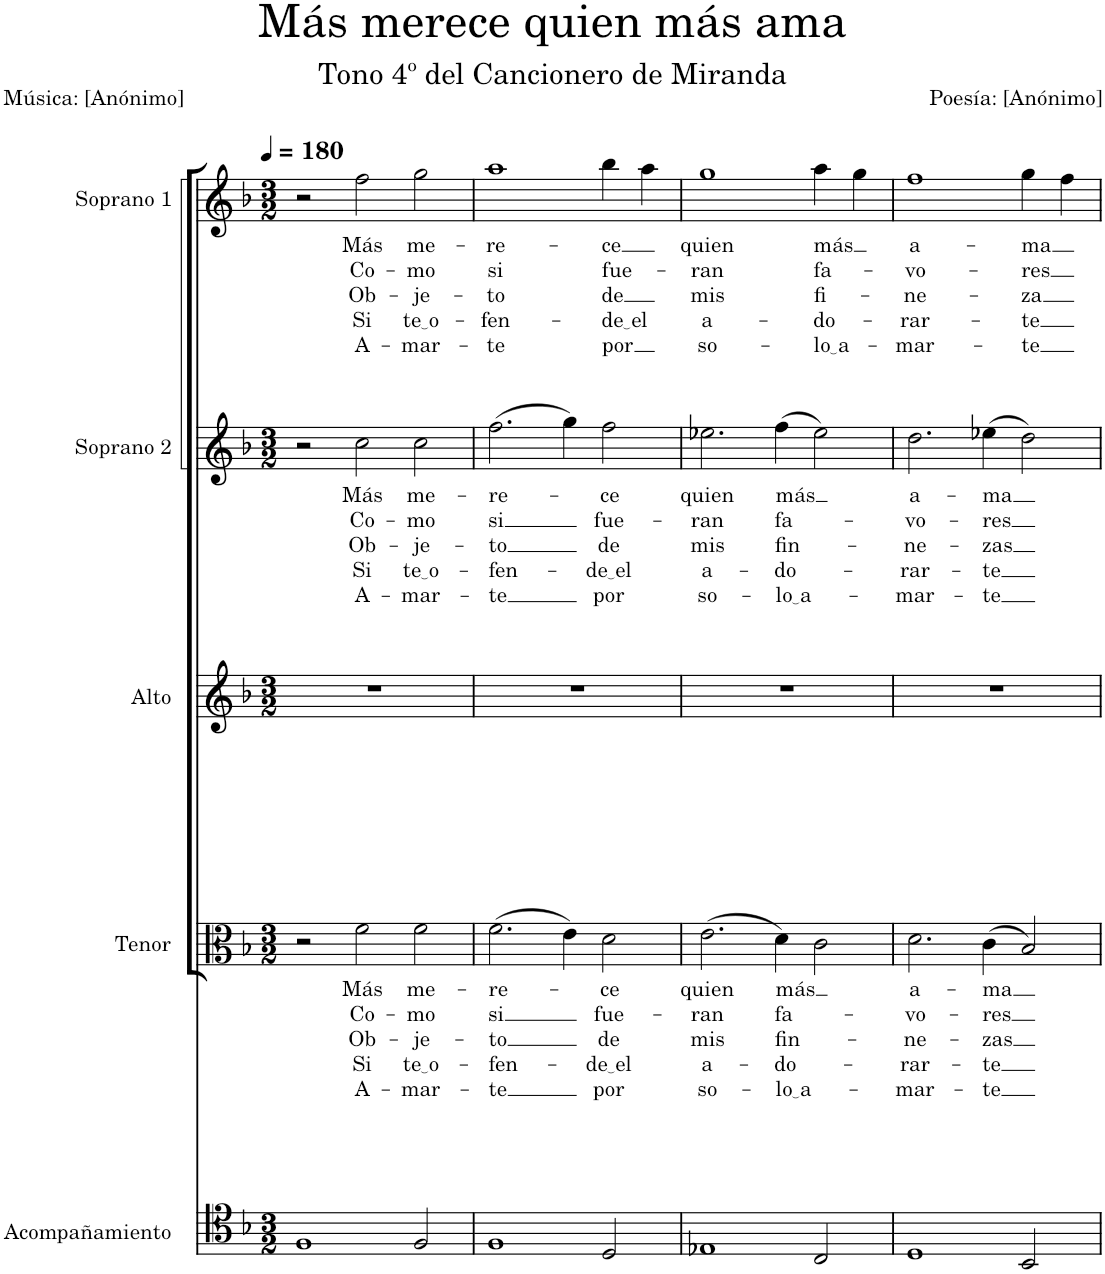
**kern	**kern	**text	**text	**text	**text	**text	**kern	**kern	**text	**text	**text	**text	**text	**kern	**text	**text	**text	**text	**text
*part5	*part4	*part4	*part4	*part4	*part4	*part4	*part3	*part2	*part2	*part2	*part2	*part2	*part2	*part1	*part1	*part1	*part1	*part1	*part1
*staff5	*staff4	*staff4	*staff4	*staff4	*staff4	*staff4	*staff3	*staff2	*staff2	*staff2	*staff2	*staff2	*staff2	*staff1	*staff1	*staff1	*staff1	*staff1	*staff1
*I"Acompañamiento	*I"Tenor	*	*	*	*	*	*I"Alto	*I"Soprano 2	*	*	*	*	*	*I"Soprano 1	*	*	*	*	*
*	*I'T.	*	*	*	*	*	*I'A.	*I'S. 2	*	*	*	*	*	*I'S. 1	*	*	*	*	*
*clefC4	*clefC3	*	*	*	*	*	*clefG2	*clefG2	*	*	*	*	*	*clefG2	*	*	*	*	*
*k[b-]	*k[b-]	*	*	*	*	*	*k[b-]	*k[b-]	*	*	*	*	*	*k[b-]	*	*	*	*	*
*M3/2	*M3/2	*	*	*	*	*	*M3/2	*M3/2	*	*	*	*	*	*M3/2	*	*	*	*	*
*MM180	*MM180	*	*	*	*	*	*MM180	*MM180	*	*	*	*	*	*MM180	*	*	*	*	*
=1	=1	=1	=1	=1	=1	=1	=1	=1	=1	=1	=1	=1	=1	=1	=1	=1	=1	=1	=1
1F	2r	.	.	.	.	.	1.r	2r	.	.	.	.	.	2r	.	.	.	.	.
!	!	!LO:LY:b	!LO:LY:b	!LO:LY:b	!LO:LY:b	!LO:LY:b	!	!	!LO:LY:b	!LO:LY:b	!LO:LY:b	!LO:LY:b	!LO:LY:b	!	!LO:LY:b	!LO:LY:b	!LO:LY:b	!LO:LY:b	!LO:LY:b
.	2f\	Más	Co-	Ob-	Si	A-	.	2cc\	Más	Co-	Ob-	Si	A-	2ff\	Más	Co-	Ob-	Si	A-
!	!	!LO:LY:b	!LO:LY:b	!LO:LY:b	!LO:LY:b	!LO:LY:b	!	!	!LO:LY:b	!LO:LY:b	!LO:LY:b	!LO:LY:b	!LO:LY:b	!	!LO:LY:b	!LO:LY:b	!LO:LY:b	!LO:LY:b	!LO:LY:b
2F/	2f\	me-	-mo	-je-	te o	-mar-	.	2cc\	me-	-mo	-je-	te o	-mar-	2gg\	me-	-mo	-je-	te o	-mar-
=2	=2	=2	=2	=2	=2	=2	=2	=2	=2	=2	=2	=2	=2	=2	=2	=2	=2	=2	=2
!	!	!LO:LY:b	!LO:LY:b	!LO:LY:b	!LO:LY:b	!LO:LY:b	!	!	!LO:LY:b	!LO:LY:b	!LO:LY:b	!LO:LY:b	!LO:LY:b	!	!LO:LY:b	!LO:LY:b	!LO:LY:b	!LO:LY:b	!LO:LY:b
1F	(2.f\	-re-	si	-to	-fen-	-te	1.r	(2.ff\	-re-	si	-to	-fen-	-te	1aa	-re-	si	-to	-fen-	-te
.	4e\)	.	.	.	.	.	.	4gg\)	.	.	.	.	.	.	.	.	.	.	.
!	!	!LO:LY:b	!LO:LY:b	!LO:LY:b	!LO:LY:b	!LO:LY:b	!	!	!LO:LY:b	!LO:LY:b	!LO:LY:b	!LO:LY:b	!LO:LY:b	!	!LO:LY:b	!LO:LY:b	!LO:LY:b	!LO:LY:b	!LO:LY:b
2D/	2d\	-ce	fue-	de	de el	por	.	2ff\	-ce	fue-	de	de el	por	4bb-\	-ce	fue-	de	de el	por
.	.	.	.	.	.	.	.	.	.	.	.	.	.	4aa\	.	.	.	.	.
=3	=3	=3	=3	=3	=3	=3	=3	=3	=3	=3	=3	=3	=3	=3	=3	=3	=3	=3	=3
!	!	!LO:LY:b	!LO:LY:b	!LO:LY:b	!LO:LY:b	!LO:LY:b	!	!	!LO:LY:b	!LO:LY:b	!LO:LY:b	!LO:LY:b	!LO:LY:b	!	!LO:LY:b	!LO:LY:b	!LO:LY:b	!LO:LY:b	!LO:LY:b
1E-X	(2.e\	quien	-ran	mis	a-	so-	1.r	2.ee-X\	quien	-ran	mis	a-	so-	1gg	quien	-ran	mis	a-	so-
!	!	!LO:LY:b	!LO:LY:b	!LO:LY:b	!LO:LY:b	!LO:LY:b	!	!	!LO:LY:b	!LO:LY:b	!LO:LY:b	!LO:LY:b	!LO:LY:b	!	!	!	!	!	!
.	4d\)	más	fa-	fin-	-do-	lo a	.	(4ff\	más	fa-	fin-	-do-	lo a	.	.	.	.	.	.
!	!	!	!	!	!	!	!	!	!	!	!	!	!	!	!LO:LY:b	!LO:LY:b	!LO:LY:b	!LO:LY:b	!LO:LY:b
2C/	2c\	.	.	.	.	.	.	2ee-\)	.	.	.	.	.	4aa\	más	fa-	fi-	-do-	lo a
.	.	.	.	.	.	.	.	.	.	.	.	.	.	4gg\	.	.	.	.	.
=4	=4	=4	=4	=4	=4	=4	=4	=4	=4	=4	=4	=4	=4	=4	=4	=4	=4	=4	=4
!	!	!LO:LY:b	!LO:LY:b	!LO:LY:b	!LO:LY:b	!LO:LY:b	!	!	!LO:LY:b	!LO:LY:b	!LO:LY:b	!LO:LY:b	!LO:LY:b	!	!LO:LY:b	!LO:LY:b	!LO:LY:b	!LO:LY:b	!LO:LY:b
1D	2.d\	a-	-vo-	-ne-	-rar-	-mar-	1.r	2.dd\	a-	-vo-	-ne-	-rar-	-mar-	1ff	a-	-vo-	-ne-	-rar-	-mar-
!	!	!LO:LY:b	!LO:LY:b	!LO:LY:b	!LO:LY:b	!LO:LY:b	!	!	!LO:LY:b	!LO:LY:b	!LO:LY:b	!LO:LY:b	!LO:LY:b	!	!	!	!	!	!
.	(4c\	-ma	-res	-zas	-te	-te	.	(4ee-X\	-ma	-res	-zas	-te	-te	.	.	.	.	.	.
!	!	!	!	!	!	!	!	!	!	!	!	!	!	!	!LO:LY:b	!LO:LY:b	!LO:LY:b	!LO:LY:b	!LO:LY:b
2BB-/	2B-/)	.	.	.	.	.	.	2dd\)	.	.	.	.	.	4gg\	-ma	-res	-za	-te	-te
.	.	.	.	.	.	.	.	.	.	.	.	.	.	4ff\	.	.	.	.	.
=	=	=	=	=	=	=	=	=	=	=	=	=	=	=	=	=	=	=	=
*-	*-	*-	*-	*-	*-	*-	*-	*-	*-	*-	*-	*-	*-	*-	*-	*-	*-	*-	*-
